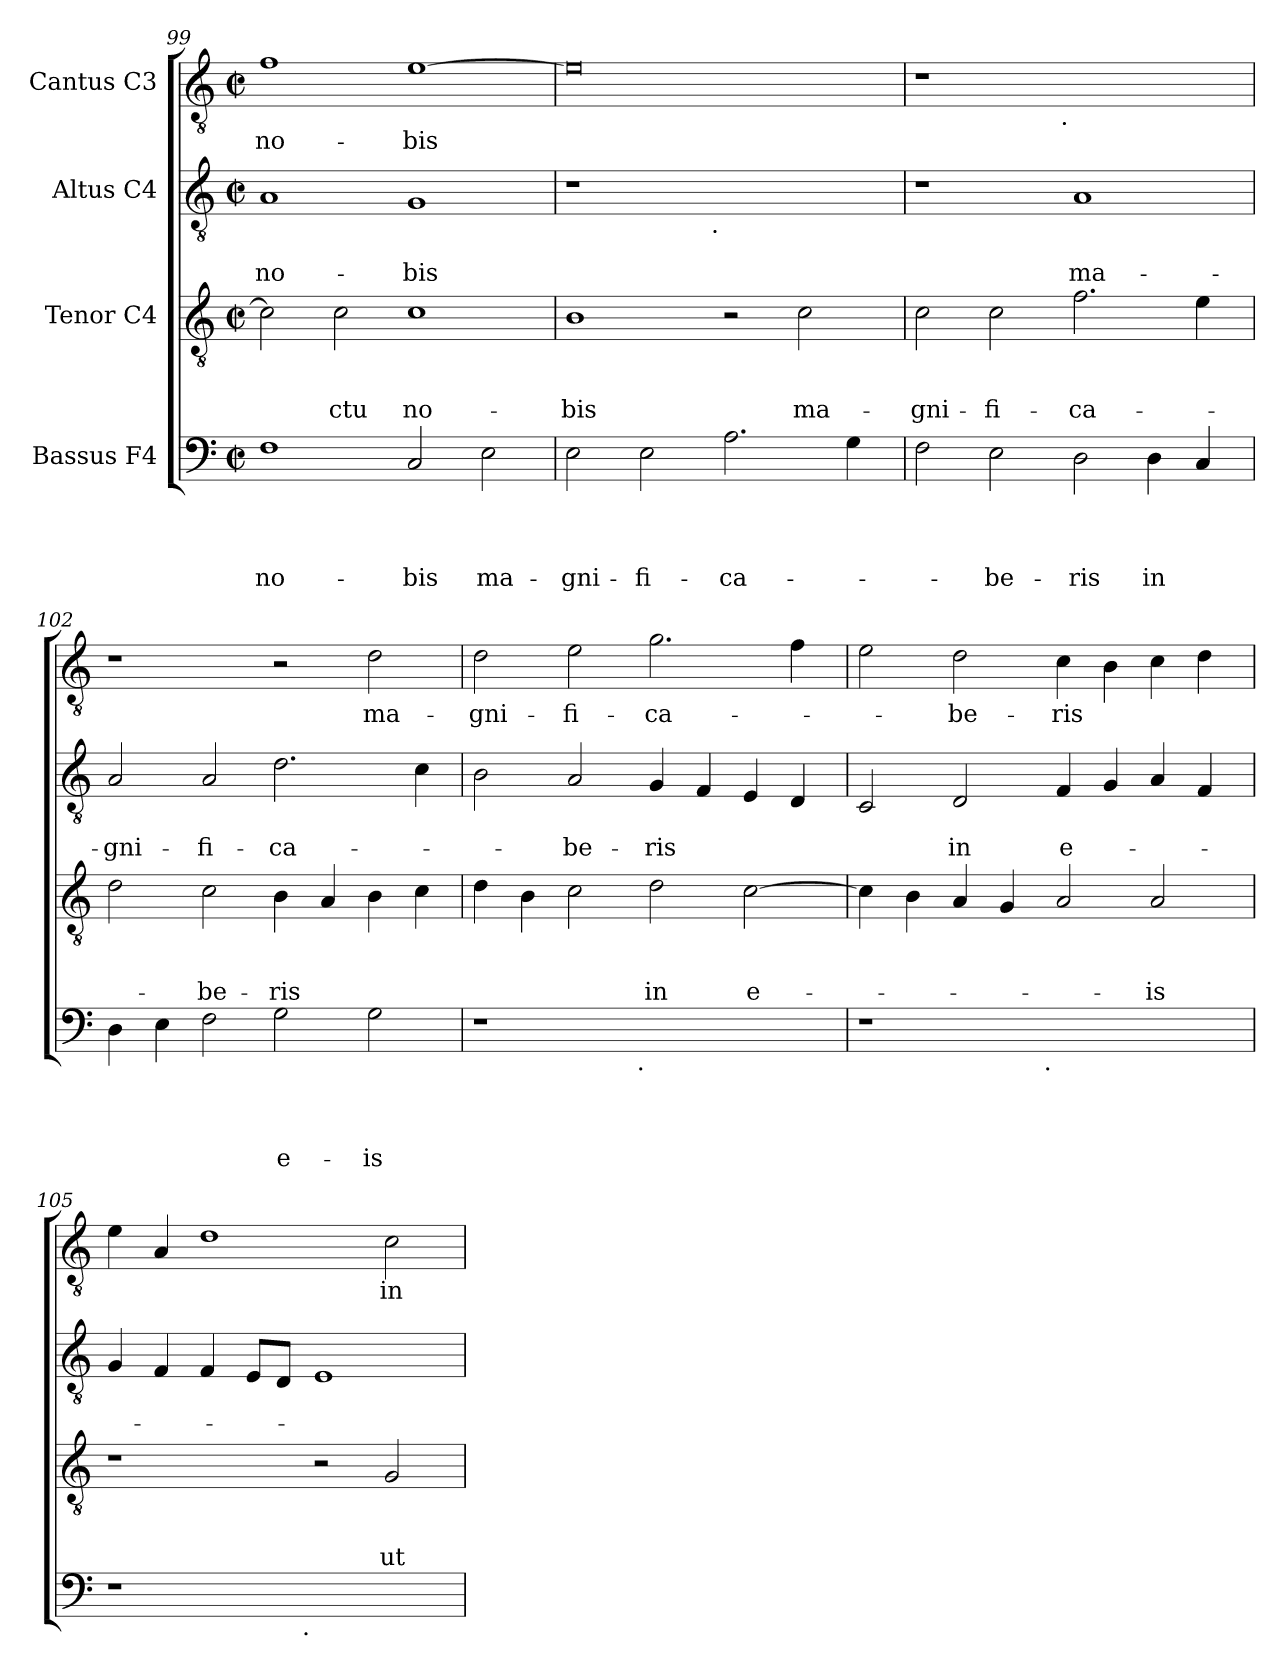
**kern	**text	**text	**text	**text	**kern	**text	**text	**text	**kern	**text	**text	**kern	**text
*part4	*part4	*part4	*part4	*part4	*part3	*part3	*part3	*part3	*part2	*part2	*part2	*part1	*part1
*staff4	*staff4	*staff4	*staff4	*staff4	*staff3	*staff3	*staff3	*staff3	*staff2	*staff2	*staff2	*staff1	*staff1
*I"Bassus F4	*	*	*	*	*I"Tenor C4	*	*	*	*I"Altus C4	*	*	*I"Cantus C3	*
*clefF4	*	*	*	*	*clefGv2	*	*	*	*clefGv2	*	*	*clefGv2	*
*k[]	*	*	*	*	*k[]	*	*	*	*k[]	*	*	*k[]	*
*C:	*	*	*	*	*C:	*	*	*	*C:	*	*	*C:	*
*M2/2	*	*	*	*	*M2/2	*	*	*	*M2/2	*	*	*M2/2	*
*met(c|)	*	*	*	*	*met(c|)	*	*	*	*met(c|)	*	*	*met(c|)	*
=99	=99	=99	=99	=99	=99	=99	=99	=99	=99	=99	=99	=99	=99
!	!	!	!	!LO:LY:b	!	!	!	!	!	!	!LO:LY:b	!	!LO:LY:b
1F	.	.	.	no-	2c\]	.	.	.	1A	.	no-	1f	no-
!	!	!	!	!	!	!	!	!LO:LY:b	!	!	!	!	!
.	.	.	.	.	2c\	.	.	-ctu	.	.	.	.	.
!	!	!	!	!LO:LY:b	!	!	!	!LO:LY:b	!	!	!LO:LY:b	!	!LO:LY:b
2C/	.	.	.	-bis	1c	.	.	no-	1G	.	-bis	[>1e	-bis
!	!	!	!	!LO:LY:b	!	!	!	!	!	!	!	!	!
2E\	.	.	.	ma-	.	.	.	.	.	.	.	.	.
!!LO:PB:g=z
=100	=100	=100	=100	=100	=100	=100	=100	=100	=100	=100	=100	=100	=100
!	!	!	!	!LO:LY:b	!	!	!	!LO:LY:b	!	!	!	!	!
*	*	*	*	*	*	*	*	*	*^	*	*	*	*
2E\	.	.	.	-gni-	1B	.	.	-bis	1r	2ryy	.	.	0e]	.
!	!	!	!	!LO:LY:b	!	!	!	!	!	!	!	!	!	!
2E\	.	.	.	-fi-	.	.	.	.	.	4...ryy	.	.	.	.
!	!	!	!	!	!	!	!	!	!	!LO:TX:b:t=.	!	!	!	!
.	.	.	.	.	.	.	.	.	.	1ryy	.	.	.	.
!	!	!	!	!LO:LY:b	!	!	!	!	!	!	!	!	!	!
2.A\	.	.	.	-ca-	2r	.	.	.	1ryy	.	.	.	.	.
!	!	!	!	!	!	!	!	!LO:LY:b	!	!	!	!	!	!
.	.	.	.	.	2c\	.	.	ma-	.	.	.	.	.	.
4G\	.	.	.	.	.	.	.	.	.	.	.	.	.	.
.	.	.	.	.	.	.	.	.	.	32ryy	.	.	.	.
=101	=101	=101	=101	=101	=101	=101	=101	=101	=101	=101	=101	=101	=101	=101
!	!	!	!	!	!	!	!	!LO:LY:b	!	!	!	!	!	!
*	*	*	*	*	*	*	*	*	*v	*v	*	*	*^	*
2F\	.	.	.	.	2c\	.	.	-gni-	1r	.	.	1r	2ryy	.
!	!	!	!	!LO:LY:b	!	!	!	!LO:LY:b	!	!	!	!	!	!
2E\	.	.	.	-be-	2c\	.	.	-fi-	.	.	.	.	4...ryy	.
!	!	!	!	!	!	!	!	!	!	!	!	!	!LO:TX:b:t=.	!
.	.	.	.	.	.	.	.	.	.	.	.	.	1ryy	.
!	!	!	!	!LO:LY:b	!	!	!	!LO:LY:b	!	!	!LO:LY:b	!	!	!
2D\	.	.	.	-ris	2.f\	.	.	-ca-	1A	.	ma-	1ryy	.	.
!	!	!	!	!LO:LY:b	!	!	!	!	!	!	!	!	!	!
4D\	.	.	.	in	.	.	.	.	.	.	.	.	.	.
4C/	.	.	.	.	4e\	.	.	.	.	.	.	.	.	.
.	.	.	.	.	.	.	.	.	.	.	.	.	32ryy	.
=102	=102	=102	=102	=102	=102	=102	=102	=102	=102	=102	=102	=102	=102	=102
!	!	!	!	!	!	!	!	!	!	!	!LO:LY:b	!	!	!
*	*	*	*	*	*	*	*	*	*	*	*	*v	*v	*
4D\	.	.	.	.	2d\	.	.	.	2A/	.	-gni-	1r	.
4E\	.	.	.	.	.	.	.	.	.	.	.	.	.
!	!	!	!	!	!	!	!	!LO:LY:b	!	!	!LO:LY:b	!	!
2F\	.	.	.	.	2c\	.	.	-be-	2A/	.	-fi-	.	.
!	!	!	!	!LO:LY:b	!	!	!	!LO:LY:b	!	!	!LO:LY:b	!	!
2G\	.	.	.	e-	4B\	.	.	-ris	2.d\	.	-ca-	2r	.
.	.	.	.	.	4A/	.	.	.	.	.	.	.	.
!	!	!	!	!LO:LY:b	!	!	!	!	!	!	!	!	!LO:LY:b
2G\	.	.	.	-is	4B\	.	.	.	.	.	.	2d\	ma-
.	.	.	.	.	4c\	.	.	.	4c\	.	.	.	.
=103	=103	=103	=103	=103	=103	=103	=103	=103	=103	=103	=103	=103	=103
!	!	!	!	!	!	!	!	!	!	!	!	!	!LO:LY:b
*^	*	*	*	*	*	*	*	*	*	*	*	*	*
1r	2ryy	.	.	.	.	4d\	.	.	.	2B\	.	.	2d\	-gni-
.	.	.	.	.	.	4B\	.	.	.	.	.	.	.	.
!	!	!	!	!	!	!	!	!	!	!	!	!LO:LY:b	!	!LO:LY:b
.	4...ryy	.	.	.	.	2c\	.	.	.	2A/	.	-be-	2e\	-fi-
!	!LO:TX:b:t=.	!	!	!	!	!	!	!	!	!	!	!	!	!
.	1ryy	.	.	.	.	.	.	.	.	.	.	.	.	.
!	!	!	!	!	!	!	!	!	!LO:LY:b	!	!	!LO:LY:b	!	!LO:LY:b
1ryy	.	.	.	.	.	2d\	.	.	in	4G/	.	-ris	2.g\	-ca-
.	.	.	.	.	.	.	.	.	.	4F/	.	.	.	.
!	!	!	!	!	!	!	!	!	!LO:LY:b	!	!	!	!	!
.	.	.	.	.	.	[>2c\	.	.	e-	4E/	.	.	.	.
.	.	.	.	.	.	.	.	.	.	4D/	.	.	4f\	.
.	32ryy	.	.	.	.	.	.	.	.	.	.	.	.	.
=104	=104	=104	=104	=104	=104	=104	=104	=104	=104	=104	=104	=104	=104	=104
1r	2ryy	.	.	.	.	4c\]	.	.	.	2C/	.	.	2e\	.
.	.	.	.	.	.	4B\	.	.	.	.	.	.	.	.
!	!	!	!	!	!	!	!	!	!	!	!	!LO:LY:b	!	!LO:LY:b
.	4...ryy	.	.	.	.	4A/	.	.	.	2D/	.	in	2d\	-be-
.	.	.	.	.	.	4G/	.	.	.	.	.	.	.	.
!	!LO:TX:b:t=.	!	!	!	!	!	!	!	!	!	!	!	!	!
.	1ryy	.	.	.	.	.	.	.	.	.	.	.	.	.
!	!	!	!	!	!	!	!	!	!	!	!	!LO:LY:b	!	!LO:LY:b
1ryy	.	.	.	.	.	2A/	.	.	.	4F/	.	e-	4c\	-ris
.	.	.	.	.	.	.	.	.	.	4G/	.	.	4B\	.
!	!	!	!	!	!	!	!	!	!LO:LY:b	!	!	!	!	!
.	.	.	.	.	.	2A/	.	.	-is	4A/	.	.	4c\	.
.	.	.	.	.	.	.	.	.	.	4F/	.	.	4d\	.
.	32ryy	.	.	.	.	.	.	.	.	.	.	.	.	.
=105	=105	=105	=105	=105	=105	=105	=105	=105	=105	=105	=105	=105	=105	=105
1r	2ryy	.	.	.	.	1r	.	.	.	4G/	.	.	4e\	.
.	.	.	.	.	.	.	.	.	.	4F/	.	.	4A/	.
.	4...ryy	.	.	.	.	.	.	.	.	4F/	.	.	1d	.
.	.	.	.	.	.	.	.	.	.	8E/L	.	.	.	.
.	.	.	.	.	.	.	.	.	.	8D/J	.	.	.	.
!	!LO:TX:b:t=.	!	!	!	!	!	!	!	!	!	!	!	!	!
.	1ryy	.	.	.	.	.	.	.	.	.	.	.	.	.
1ryy	.	.	.	.	.	2r	.	.	.	1E	.	.	.	.
!	!	!	!	!	!	!	!	!	!LO:LY:b	!	!	!	!	!LO:LY:b
.	.	.	.	.	.	2G/	.	.	ut	.	.	.	2c\	in
.	32ryy	.	.	.	.	.	.	.	.	.	.	.	.	.
*v	*v	*	*	*	*	*	*	*	*	*	*	*	*	*
=	=	=	=	=	=	=	=	=	=	=	=	=	=
*-	*-	*-	*-	*-	*-	*-	*-	*-	*-	*-	*-	*-	*-
